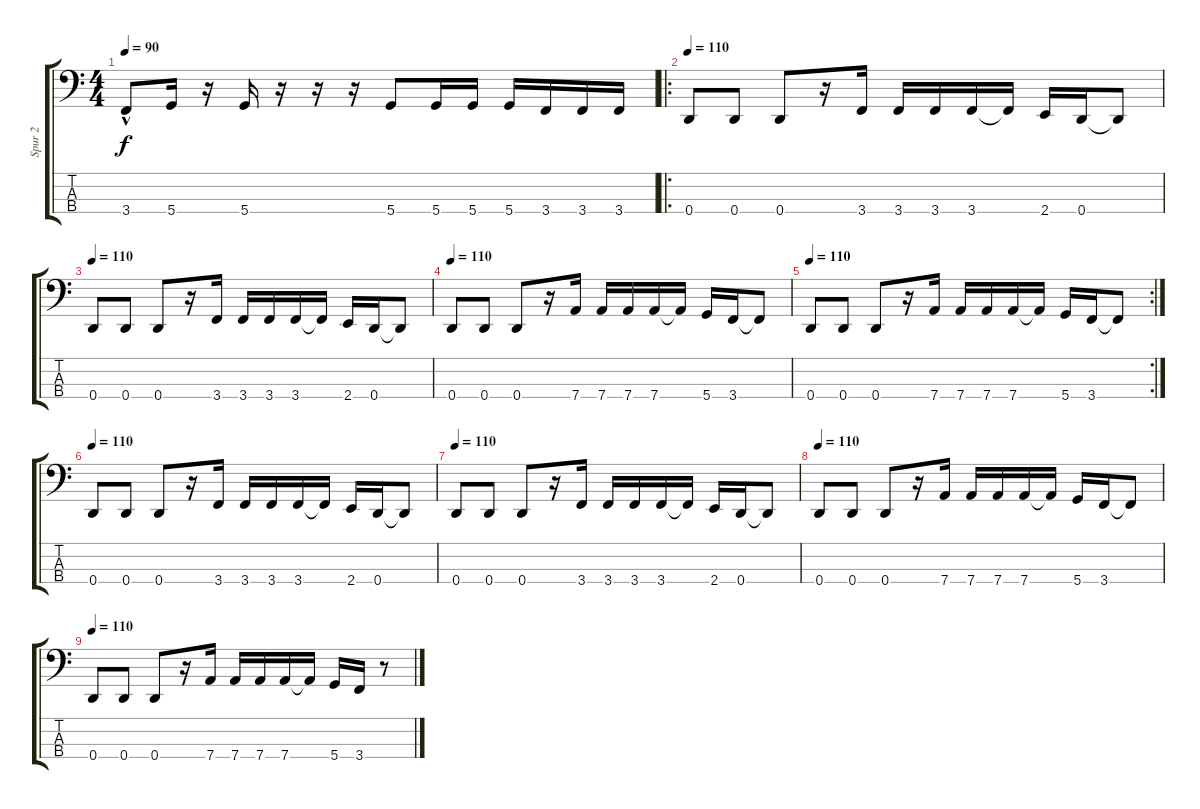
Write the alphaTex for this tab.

\track ("Spur 2" "Spur 2") {instrument electricbasspick}
\staff {score tabs}
\tuning (G2 D2 A1 D1) {hide}
\ts (4 4)
\tempo 90
\clef f4
\ks c
3.4{hac}.8{dy f} 5.4.16 r.16 5.4.16 r.16 r.16 r.16 5.4.8 5.4.16 5.4.16 5.4.16 3.4.16 3.4.16 3.4.16 |
\ro
\tempo 110
0.4.8 0.4.8 0.4.8 r.16 3.4.16 3.4.16 3.4.16 3.4.16 3.4{t}.16 2.4.16 0.4.16 0.4{t}.8 |
\tempo 110
0.4.8 0.4.8 0.4.8 r.16 3.4.16 3.4.16 3.4.16 3.4.16 3.4{t}.16 2.4.16 0.4.16 0.4{t}.8 |
\tempo 110
0.4.8 0.4.8 0.4.8 r.16 7.4.16 7.4.16 7.4.16 7.4.16 7.4{t}.16 5.4.16 3.4.16 3.4{t}.8 |
\rc 2
\tempo 110
0.4.8 0.4.8 0.4.8 r.16 7.4.16 7.4.16 7.4.16 7.4.16 7.4{t}.16 5.4.16 3.4.16 3.4{t}.8 |
\tempo 110
0.4.8 0.4.8 0.4.8 r.16 3.4.16 3.4.16 3.4.16 3.4.16 3.4{t}.16 2.4.16 0.4.16 0.4{t}.8 |
\tempo 110
0.4.8 0.4.8 0.4.8 r.16 3.4.16 3.4.16 3.4.16 3.4.16 3.4{t}.16 2.4.16 0.4.16 0.4{t}.8 |
\tempo 110
0.4.8 0.4.8 0.4.8 r.16 7.4.16 7.4.16 7.4.16 7.4.16 7.4{t}.16 5.4.16 3.4.16 3.4{t}.8 |
\tempo 110
0.4.8 0.4.8 0.4.8 r.16 7.4.16 7.4.16 7.4.16 7.4.16 7.4{t}.16 5.4.16 3.4.16 r.8
